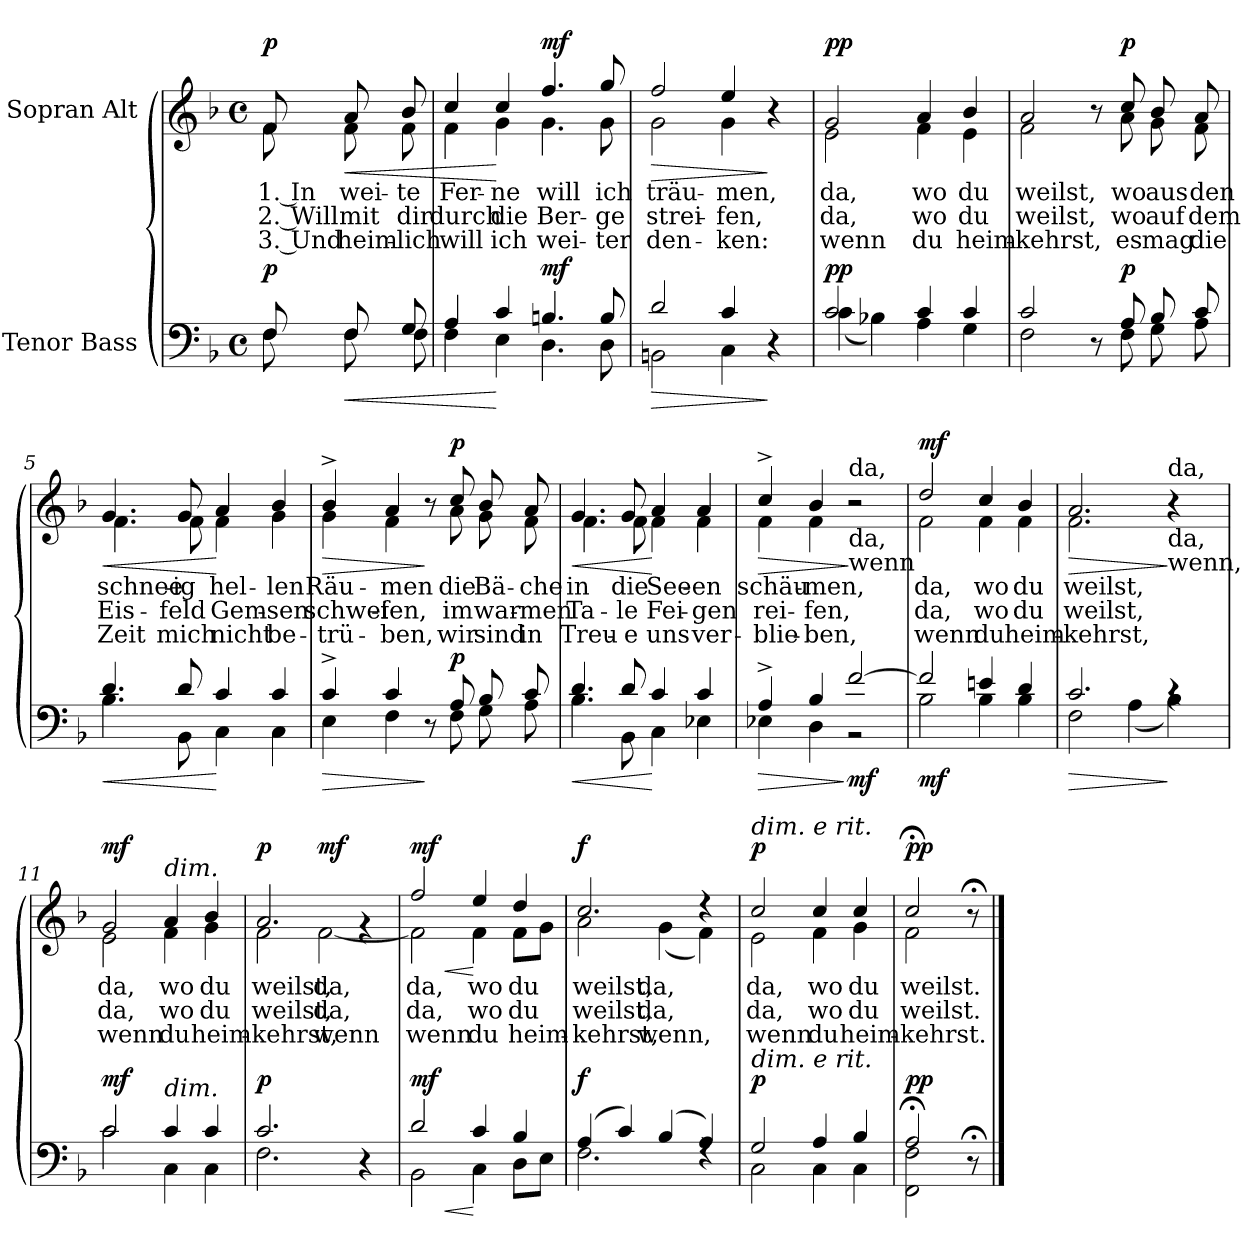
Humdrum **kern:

**kern	**dynam	**kern	**text	**text	**text	**dynam
*part2	*part2	*part1	*part1	*part1	*part1	*part1
*staff2	*staff2	*staff1	*staff1	*staff1	*staff1	*staff1
*I"Tenor Bass	*	*I"Sopran Alt	*	*	*	*
*clefF4	*	*clefG2	*	*	*	*
*k[b-]	*	*k[b-]	*	*	*	*
*M4/4	*	*M4/4	*	*	*	*
*met(c)	*	*met(c)	*	*	*	*
=	=	=	=	=	=	=
*^	*	*	*	*	*	*
!	!	!	!LO:TX:a:B:t=Lebhaft	!	!	!	!
!	!	!LO:DY:a	!	!LO:LY:b	!LO:LY:b	!LO:LY:b	!LO:DY:a
*	*	*	*^	*	*	*	*
8F/	8F\	p	8f/	8f\	1. In	2. Will	3. Und	p
!	!	!LO:HP:b	!	!	!LO:LY:b	!LO:LY:b	!LO:LY:b	!LO:HP:b
8F/	8F\	<	8a/	8f\	wei-	mit	heim-	<
!	!	!	!	!	!LO:LY:b	!LO:LY:b	!LO:LY:b	!
8G/	8F\	.	8b-/	8f\	-te	dir	-lich	.
=1	=1	=1	=1	=1	=1	=1	=1	=1
!	!	!	!	!	!LO:LY:b	!LO:LY:b	!LO:LY:b	!
4A/	4F\	.	4cc/	4f\	Fer-	durch	will	.
!	!	!	!	!	!LO:LY:b	!LO:LY:b	!LO:LY:b	!
4c/	4E\	[	4cc/	4g\	-ne	die	ich	[
!	!	!LO:DY:a	!	!	!LO:LY:b	!LO:LY:b	!LO:LY:b	!LO:DY:a
4.Bn/	4.D\	mf	4.ff/	4.g\	will	Ber-	wei-	mf
!	!	!	!	!	!LO:LY:b	!LO:LY:b	!LO:LY:b	!
8B/	8D\	.	8gg/	8g\	ich	-ge	-ter	.
=2	=2	=2	=2	=2	=2	=2	=2	=2
!	!	!LO:HP:b	!	!	!LO:LY:b	!LO:LY:b	!LO:LY:b	!LO:HP:b
2d/	2BBn\	>	2ff/	2g\	träu-	strei-	den-	>
!	!	!	!	!	!LO:LY:b	!LO:LY:b	!LO:LY:b	!
4c/	4C\	.	4ee/	4g\	-men,	-fen,	-ken:	.
4r	4ryy	]	4r	4ryy	.	.	.	]
=3	=3	=3	=3	=3	=3	=3	=3	=3
!	!	!LO:DY:a	!	!	!LO:LY:b	!LO:LY:b	!LO:LY:b	!LO:DY:a
2c/	(4c\	pp	2g/	2e\	da,	da,	wenn	pp
.	4B-X\)	.	.	.	.	.	.	.
!	!	!	!	!	!LO:LY:b	!LO:LY:b	!LO:LY:b	!
4c/	4A\	.	4a/	4f\	wo	wo	du	.
!	!	!	!	!	!LO:LY:b	!LO:LY:b	!LO:LY:b	!
4c/	4G\	.	4b-/	4e\	du	du	heim-	.
!!LO:LB:g=z	!!
=4	=4	=4	=4	=4	=4	=4	=4	=4
!	!	!	!	!	!LO:LY:b	!LO:LY:b	!LO:LY:b	!
2c/	2F\	.	2a/	2f\	weilst,	weilst,	-kehrst,	.
8r	8ryy	.	8r	8ryy	.	.	.	.
!	!	!LO:DY:a	!	!	!LO:LY:b	!LO:LY:b	!LO:LY:b	!LO:DY:a
8A/	8F\	p	8cc/	8a\	wo	wo	es	p
!	!	!	!	!	!LO:LY:b	!LO:LY:b	!LO:LY:b	!
8B-/	8G\	.	8b-/	8g\	aus	auf	mag	.
!	!	!	!	!	!LO:LY:b	!LO:LY:b	!LO:LY:b	!
8c/	8A\	.	8a/	8f\	den	dem	die	.
=5	=5	=5	=5	=5	=5	=5	=5	=5
!	!	!LO:HP:b	!	!	!LO:LY:b	!LO:LY:b	!LO:LY:b	!LO:HP:b
4.d/	4.B-\	<	4.g/	4.f\	schnee-	Eis-	Zeit	<
!	!	!	!	!	!LO:LY:b	!LO:LY:b	!LO:LY:b	!
8d/	8BB-\	.	8g/	8f\	-ig	-feld	mich	.
!	!	!	!	!	!LO:LY:b	!LO:LY:b	!LO:LY:b	!
4c/	4C\	[	4a/	4f\	hel-	Gem-	nicht	[
!	!	!	!	!	!LO:LY:b	!LO:LY:b	!LO:LY:b	!
4c/	4C\	.	4b-/	4g\	-len	-sen	be-	.
=6	=6	=6	=6	=6	=6	=6	=6	=6
!	!	!LO:HP:b	!	!	!LO:LY:b	!LO:LY:b	!LO:LY:b	!LO:HP:b
4c^/	4E\	>	4b-^/	4g\	Räu-	schwei-	-trü-	>
!	!	!	!	!	!LO:LY:b	!LO:LY:b	!LO:LY:b	!
4c/	4F\	.	4a/	4f\	-men	-fen,	-ben,	.
8r	8ryy	]	8r	8ryy	.	.	.	]
!	!	!LO:DY:a	!	!	!LO:LY:b	!LO:LY:b	!LO:LY:b	!LO:DY:a
8A/	8F\	p	8cc/	8a\	die	im	wir	p
!	!	!	!	!	!LO:LY:b	!LO:LY:b	!LO:LY:b	!
8B-/	8G\	.	8b-/	8g\	Bä-	war-	sind	.
!	!	!	!	!	!LO:LY:b	!LO:LY:b	!LO:LY:b	!
8c/	8A\	.	8a/	8f\	-che	-men	in	.
!!LO:LB:g=z	!!
=7	=7	=7	=7	=7	=7	=7	=7	=7
!	!	!LO:HP:b	!	!	!LO:LY:b	!LO:LY:b	!LO:LY:b	!LO:HP:b
4.d/	4.B-\	<	4.g/	4.f\	in	Ta-	Treu-	<
!	!	!	!	!	!LO:LY:b	!LO:LY:b	!LO:LY:b	!
8d/	8BB-\	.	8g/	8f\	die	-le	-e	.
!	!	!	!	!	!LO:LY:b	!LO:LY:b	!LO:LY:b	!
4c/	4C\	[	4a/	4f\	See-	Fei-	uns	[
!	!	!	!	!	!LO:LY:b	!LO:LY:b	!LO:LY:b	!
4c/	4E-X\	.	4a/	4f\	-en	-gen	ver-	.
=8	=8	=8	=8	=8	=8	=8	=8	=8
!	!	!LO:HP:b	!	!	!LO:LY:b	!LO:LY:b	!LO:LY:b	!LO:HP:b
4A^/	4E-X\	>	4cc^/	4f\	schäu-	rei-	-blie-	>
!	!	!	!	!	!LO:LY:b	!LO:LY:b	!LO:LY:b	!
4B-/	4D\	.	4b-/	4f\	-men,	-fen,	-ben,	.
!	!	!	!LO:TX:a:t=da,	!	!	!	!	!
!	!	!	!LO:TX:b:t=da,	!	!	!	!	!
!	!	!	!LO:TX:b:t=wenn	!	!	!	!	!
!	!	!LO:DY:n=1:b	!	!	!	!	!	!
[2f/	2r	] mf	2r	2ryy	.	.	.	]
=9	=9	=9	=9	=9	=9	=9	=9	=9
!	!	!LO:DY:b	!	!	!LO:LY:b	!LO:LY:b	!LO:LY:b	!LO:DY:a
2f/]	2B-\	mf	2dd/	2f\	da,	da,	wenn	mf
!	!	!	!	!	!LO:LY:b	!LO:LY:b	!LO:LY:b	!
4en/	4B-\	.	4cc/	4f\	wo	wo	du	.
!	!	!	!	!	!LO:LY:b	!LO:LY:b	!LO:LY:b	!
4d/	4B-\	.	4b-/	4f\	du	du	heim-	.
=10	=10	=10	=10	=10	=10	=10	=10	=10
!	!	!LO:HP:b	!	!	!LO:LY:b	!LO:LY:b	!LO:LY:b	!LO:HP:b
2.c/	2F\	>	2.a/	2.f\	weilst,	weilst,	-kehrst,	>
.	(4A\	.	.	.	.	.	.	.
!	!	!	!LO:TX:a:t=da,	!	!	!	!	!
!	!	!	!LO:TX:b:t=da,	!	!	!	!	!
!	!	!	!LO:TX:b:t=wenn,	!	!	!	!	!
4rc	4B-\)	]	4r	4ryy	.	.	.	]
=11	=11	=11	=11	=11	=11	=11	=11	=11
!	!	!LO:DY:a	!	!	!LO:LY:b	!LO:LY:b	!LO:LY:b	!LO:DY:a
2c/	2c\	mf	2g/	2e\	da,	da,	wenn	mf
!	!	!	!LO:TX:a:i:t=dim.	!	!	!	!	!
!LO:TX:a:i:t=dim.	!	!	!	!	!	!	!	!
!	!	!	!	!	!LO:LY:b	!LO:LY:b	!LO:LY:b	!
4c/	4C\	.	4a/	4f\	wo	wo	du	.
!	!	!	!	!	!LO:LY:b	!LO:LY:b	!LO:LY:b	!
4c/	4C\	.	4b-/	4g\	du	du	heim-	.
!!LO:LB:g=z	!!
=12	=12	=12	=12	=12	=12	=12	=12	=12
!	!	!LO:DY:a	!	!	!LO:LY:b	!LO:LY:b	!LO:LY:b	!LO:DY:a
2.c/	2.F\	p	2.a/	2f\	weilst,	weilst,	-kehrst,	p
!	!	!	!	!	!LO:LY:b	!LO:LY:b	!LO:LY:b	!LO:DY:b
.	.	.	.	[2f\	da,	da,	wenn	mf
4r	4ryy	.	4rg	.	.	.	.	.
=13	=13	=13	=13	=13	=13	=13	=13	=13
!	!	!LO:HP:b	!	!	!LO:LY:b	!LO:LY:b	!LO:LY:b	!LO:HP:b
!	!	!LO:DY:n=1:a	!	!	!	!	!	!LO:DY:n=1:a
2d/	2BB-\	< mf	2ff/	2f\]	da,	da,	wenn	< mf
!	!	!	!	!	!LO:LY:b	!LO:LY:b	!LO:LY:b	!
4c/	4C\	[	4ee/	4f\	wo	wo	du	[
!	!	!	!	!	!LO:LY:b	!LO:LY:b	!LO:LY:b	!
4B-/	8D\L	.	4dd/	8f\L	du	du	heim-	.
.	8E\J	.	.	8g\J	.	.	.	.
=14	=14	=14	=14	=14	=14	=14	=14	=14
!	!	!LO:DY:a	!	!	!LO:LY:b	!LO:LY:b	!LO:LY:b	!LO:DY:a
(4A/	2.F\	f	2.cc/	2a\	weilst,	weilst,	-kehrst,	f
4c/)	.	.	.	.	.	.	.	.
!	!	!	!	!	!LO:LY:b	!LO:LY:b	!LO:LY:b	!
(4B-/	.	.	.	(4g\	da,	da,	wenn,	.
4A/)	4rF	.	4r	4f\)	.	.	.	.
=15	=15	=15	=15	=15	=15	=15	=15	=15
!	!	!	!LO:TX:a:i:t=dim.   e   rit.	!	!	!	!	!
!LO:TX:a:i:t=dim.   e   rit.	!	!	!	!	!	!	!	!
!	!	!LO:DY:a	!	!	!LO:LY:b	!LO:LY:b	!LO:LY:b	!LO:DY:a
2G/	2C\	p	2cc/	2e\	da,	da,	wenn	p
!	!	!	!	!	!LO:LY:b	!LO:LY:b	!LO:LY:b	!
4A/	4C\	.	4cc/	4f\	wo	wo	du	.
!	!	!	!	!	!LO:LY:b	!LO:LY:b	!LO:LY:b	!
4B-/	4C\	.	4cc/	4g\	du	du	heim-	.
=16	=16	=16	=16	=16	=16	=16	=16	=16
!	!	!LO:DY:a	!	!	!LO:LY:b	!LO:LY:b	!LO:LY:b	!LO:DY:a
2A;</	2FF\ 2F\	pp	2cc;</	2f\	weilst.	weilst.	-kehrst.	pp
8r;<	8ryy	.	8r;<	8ryy	.	.	.	.
*v	*v	*	*	*	*	*	*	*
*	*	*v	*v	*	*	*	*
==	==	==	==	==	==	==
*-	*-	*-	*-	*-	*-	*-
